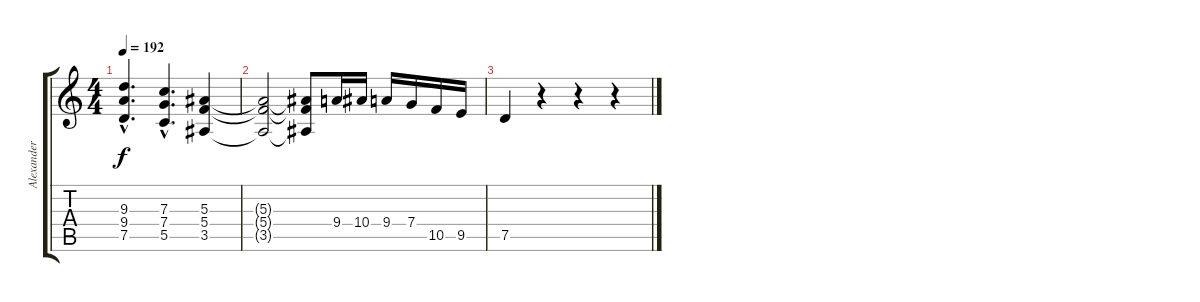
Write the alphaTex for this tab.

\track ("Alexander Kuoppala" "Alexander ") {instrument distortionguitar}
\staff {score tabs}
\tuning (D4 A3 F3 C3 G2 D2) {hide}
\ts (4 4)
\tempo 192
\clef g2
\ks c
(9.3{hac} 9.4{hac} 7.5{hac}).4{d dy f} (7.3{hac} 7.4{hac} 5.5{hac}).4{d} (5.3 5.4 3.5).4 |
(5.3{t} 5.4{t} 3.5{t}).2 (5.3{t} 5.4{t} 3.5{t}).8 9.4.16 10.4.16 9.4.16 7.4.16 10.5.16 9.5.16 |
7.5.4 r.4 r.4 r.4
